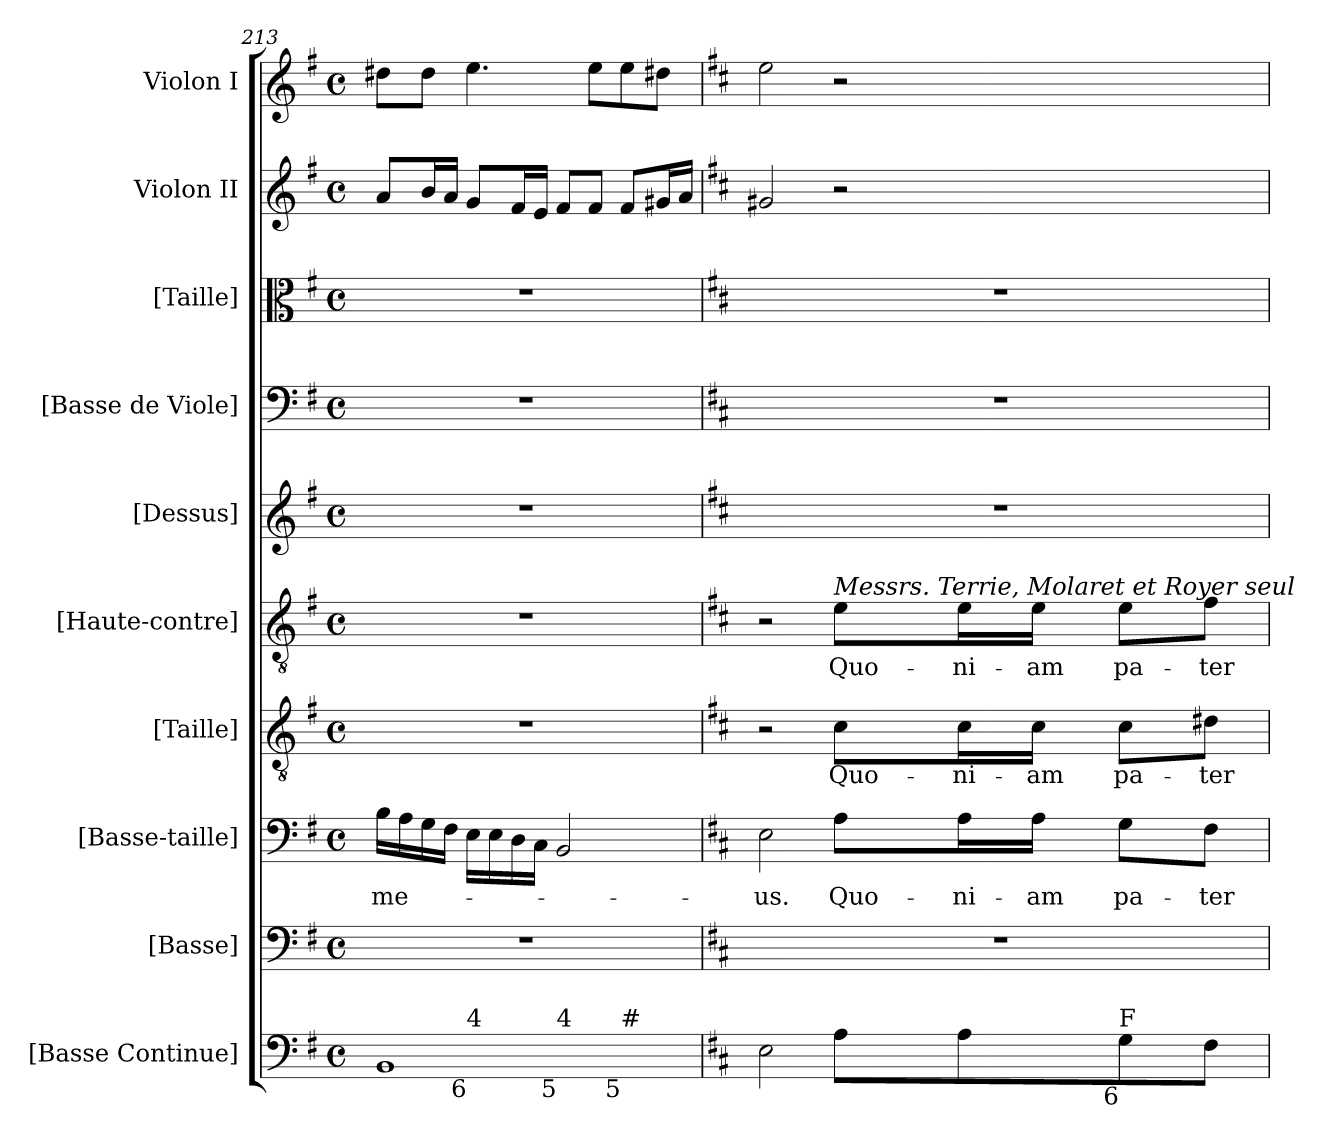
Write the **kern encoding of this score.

**kern	**kern	**kern	**text	**kern	**text	**kern	**text	**kern	**kern	**kern	**kern	**kern
*part10	*part9	*part8	*part8	*part7	*part7	*part6	*part6	*part5	*part4	*part3	*part2	*part1
*staff10	*staff9	*staff8	*staff8	*staff7	*staff7	*staff6	*staff6	*staff5	*staff4	*staff3	*staff2	*staff1
*I"[Basse Continue]	*I"[Basse]	*I"[Basse-taille]	*	*I"[Taille]	*	*I"[Haute-contre]	*	*I"[Dessus]	*I"[Basse de Viole]	*I"[Taille]	*I"Violon II	*I"Violon I
*I'B.c.	*I'B.	*I'B.t.	*	*I'T.	*	*I'H.C.	*	*I'D.	*	*	*I'Vln. II	*I'Vln. I
*clefF4	*clefF4	*clefF4	*	*clefGv2	*	*clefGv2	*	*clefG2	*clefF4	*clefC3	*clefG2	*clefG2
*	*	*	*	*ITrd7c12	*	*ITrd7c12	*	*	*	*	*	*
*k[f#]	*k[f#]	*k[f#]	*	*k[f#]	*	*k[f#]	*	*k[f#]	*k[f#]	*k[f#]	*k[f#]	*k[f#]
*G:	*G:	*G:	*	*G:	*	*G:	*	*G:	*G:	*G:	*G:	*G:
*M4/4	*M4/4	*M4/4	*	*M4/4	*	*M4/4	*	*M4/4	*M4/4	*M4/4	*M4/4	*M4/4
*met(c)	*met(c)	*met(c)	*	*met(c)	*	*met(c)	*	*met(c)	*met(c)	*met(c)	*met(c)	*met(c)
=213	=213	=213	=213	=213	=213	=213	=213	=213	=213	=213	=213	=213
!LO:TX:b:rj:t=7	!	!	!	!	!	!	!	!	!	!	!	!
!LO:TX:t=#	!	!	!	!	!	!	!	!	!	!	!	!
!	!	!	!LO:LY:b:color=#000000	!	!	!	!	!	!	!	!	!
*^	*	*	*	*	*	*	*	*	*	*	*	*
*	*^	*	*	*	*	*	*	*	*	*	*	*	*
*	*	*^	*	*	*	*	*	*	*	*	*	*	*	*
1BBi	4ryy	2ryy	2.ryy	1r	16Bi\LL	me-	1r	.	1r	.	1r	1r	1r	8ai/L	8dd#Xi\L
.	.	.	.	.	16Ai\	.	.	.	.	.	.	.	.	.	.
.	.	.	.	.	16Gi\	.	.	.	.	.	.	.	.	16bi/L	8dd#i\J
.	.	.	.	.	16F#i\JJ	.	.	.	.	.	.	.	.	16ai/JJ	.
!	!LO:TX:b:rj:t=6	!	!	!	!	!	!	!	!	!	!	!	!	!	!
!	!LO:TX:t=4	!	!	!	!	!	!	!	!	!	!	!	!	!	!
.	2.ryy	.	.	.	16Ei\LL	.	.	.	.	.	.	.	.	8gi/L	4.eei\
.	.	.	.	.	16Ei\	.	.	.	.	.	.	.	.	.	.
.	.	.	.	.	16Di\	.	.	.	.	.	.	.	.	16f#i/L	.
.	.	.	.	.	16Ci\JJ	.	.	.	.	.	.	.	.	16ei/JJ	.
!	!	!LO:TX:b:rj:t=5	!	!	!	!	!	!	!	!	!	!	!	!	!
!	!	!LO:TX:t=4	!	!	!	!	!	!	!	!	!	!	!	!	!
.	.	2ryy	.	.	2BBi/	.	.	.	.	.	.	.	.	8f#i/L	.
.	.	.	.	.	.	.	.	.	.	.	.	.	.	8f#i/J	8eei\L
!	!	!	!LO:TX:b:rj:t=5	!	!	!	!	!	!	!	!	!	!	!	!
!	!	!	!LO:TX:t=#	!	!	!	!	!	!	!	!	!	!	!	!
.	.	.	4ryy	.	.	.	.	.	.	.	.	.	.	8f#i/L	8eei\
.	.	.	.	.	.	.	.	.	.	.	.	.	.	16g#Xi/L	8dd#Xi\J
.	.	.	.	.	.	.	.	.	.	.	.	.	.	16ai/JJ	.
*v	*v	*v	*v	*	*	*	*	*	*	*	*	*	*	*	*
!!LO:LB:g=z
=214	=214	=214	=214	=214	=214	=214	=214	=214	=214	=214	=214	=214
*k[f#c#]	*k[f#c#]	*k[f#c#]	*	*k[f#c#]	*	*k[f#c#]	*	*k[f#c#]	*k[f#c#]	*k[f#c#]	*k[f#c#]	*k[f#c#]
*D:	*D:	*D:	*	*D:	*	*D:	*	*D:	*D:	*D:	*D:	*D:
*^	*	*	*	*	*	*	*	*	*	*	*	*
*	*^	*	*	*	*	*	*	*	*	*	*	*	*
*	*	*^	*	*	*	*	*	*	*	*	*	*	*	*
!LO:TX:b:rj:t=#	!	!	!	!	!	!	!	!	!	!	!	!	!	!	!
!	!	!	!	!	!	!LO:LY:b:color=#000000	!	!	!	!	!	!	!	!	!
*v	*v	*v	*v	*	*	*	*	*	*	*	*	*	*	*	*
2Ei\	1r	2Ei\	-us.	2r	.	2r	.	1r	1r	1r	2g#Xi/	2eei\
!	!	!	!LO:LY:b:color=#000000	!	!	!	!	!	!	!	!	!
!	!	!	!	!	!LO:LY:b:color=#000000	!	!	!	!	!	!	!
!	!	!	!	!	!	!LO:TX:a:i:t=Messrs. Terrie, Molaret et Royer seul	!	!	!	!	!	!
!	!	!	!	!	!	!	!LO:LY:b:color=#000000	!	!	!	!	!
8Ai\L	.	8Ai\L	Quo-	8C#i\L	Quo-	8Ei\L	Quo-	.	.	.	2r	2r
!	!	!	!LO:LY:b:color=#000000	!	!	!	!	!	!	!	!	!
!	!	!	!	!	!LO:LY:b:color=#000000	!	!	!	!	!	!	!
!	!	!	!	!	!	!	!LO:LY:b:color=#000000	!	!	!	!	!
8Ai\	.	16Ai\L	-ni-	16C#i\L	-ni-	16Ei\L	-ni-	.	.	.	.	.
!	!	!	!LO:LY:b:color=#000000	!	!	!	!	!	!	!	!	!
!	!	!	!	!	!LO:LY:b:color=#000000	!	!	!	!	!	!	!
!	!	!	!	!	!	!	!LO:LY:b:color=#000000	!	!	!	!	!
.	.	16Ai\JJ	-am	16C#i\JJ	-am	16Ei\JJ	-am	.	.	.	.	.
!	!	!	!LO:LY:b:color=#000000	!	!	!	!	!	!	!	!	!
!	!	!	!	!	!LO:LY:b:color=#000000	!	!	!	!	!	!	!
!LO:TX:b:rj:t=6	!	!	!	!	!	!	!	!	!	!	!	!
!LO:TX:t=F	!	!	!	!	!	!	!	!	!	!	!	!
!	!	!	!	!	!	!	!LO:LY:b:color=#000000	!	!	!	!	!
8Gi\	.	8Gi\L	pa-	8C#i\L	pa-	8Ei\L	pa-	.	.	.	.	.
!	!	!	!LO:LY:b:color=#000000	!	!	!	!	!	!	!	!	!
!	!	!	!	!	!LO:LY:b:color=#000000	!	!	!	!	!	!	!
!	!	!	!	!	!	!	!LO:LY:b:color=#000000	!	!	!	!	!
8F#i\J	.	8F#i\J	-ter	8D#Xi\J	-ter	8F#i\J	-ter	.	.	.	.	.
=	=	=	=	=	=	=	=	=	=	=	=	=
*-	*-	*-	*-	*-	*-	*-	*-	*-	*-	*-	*-	*-
